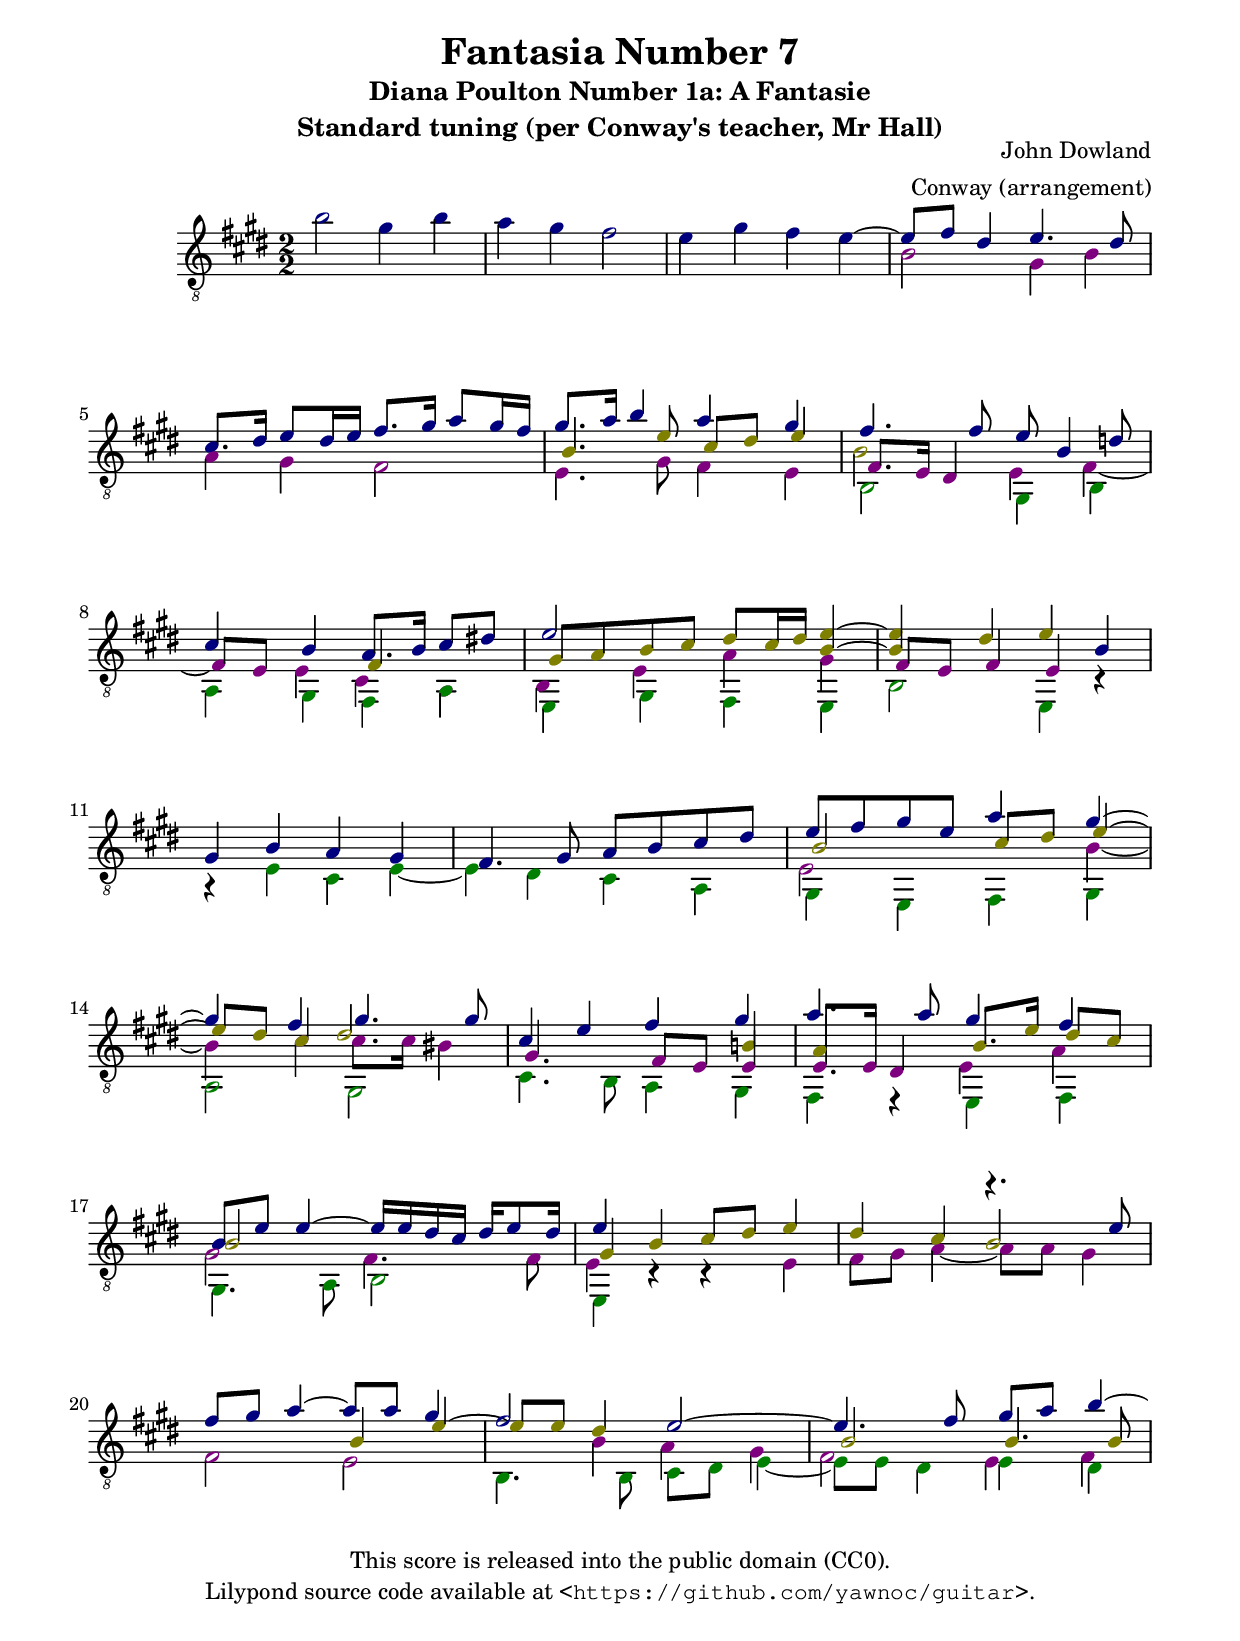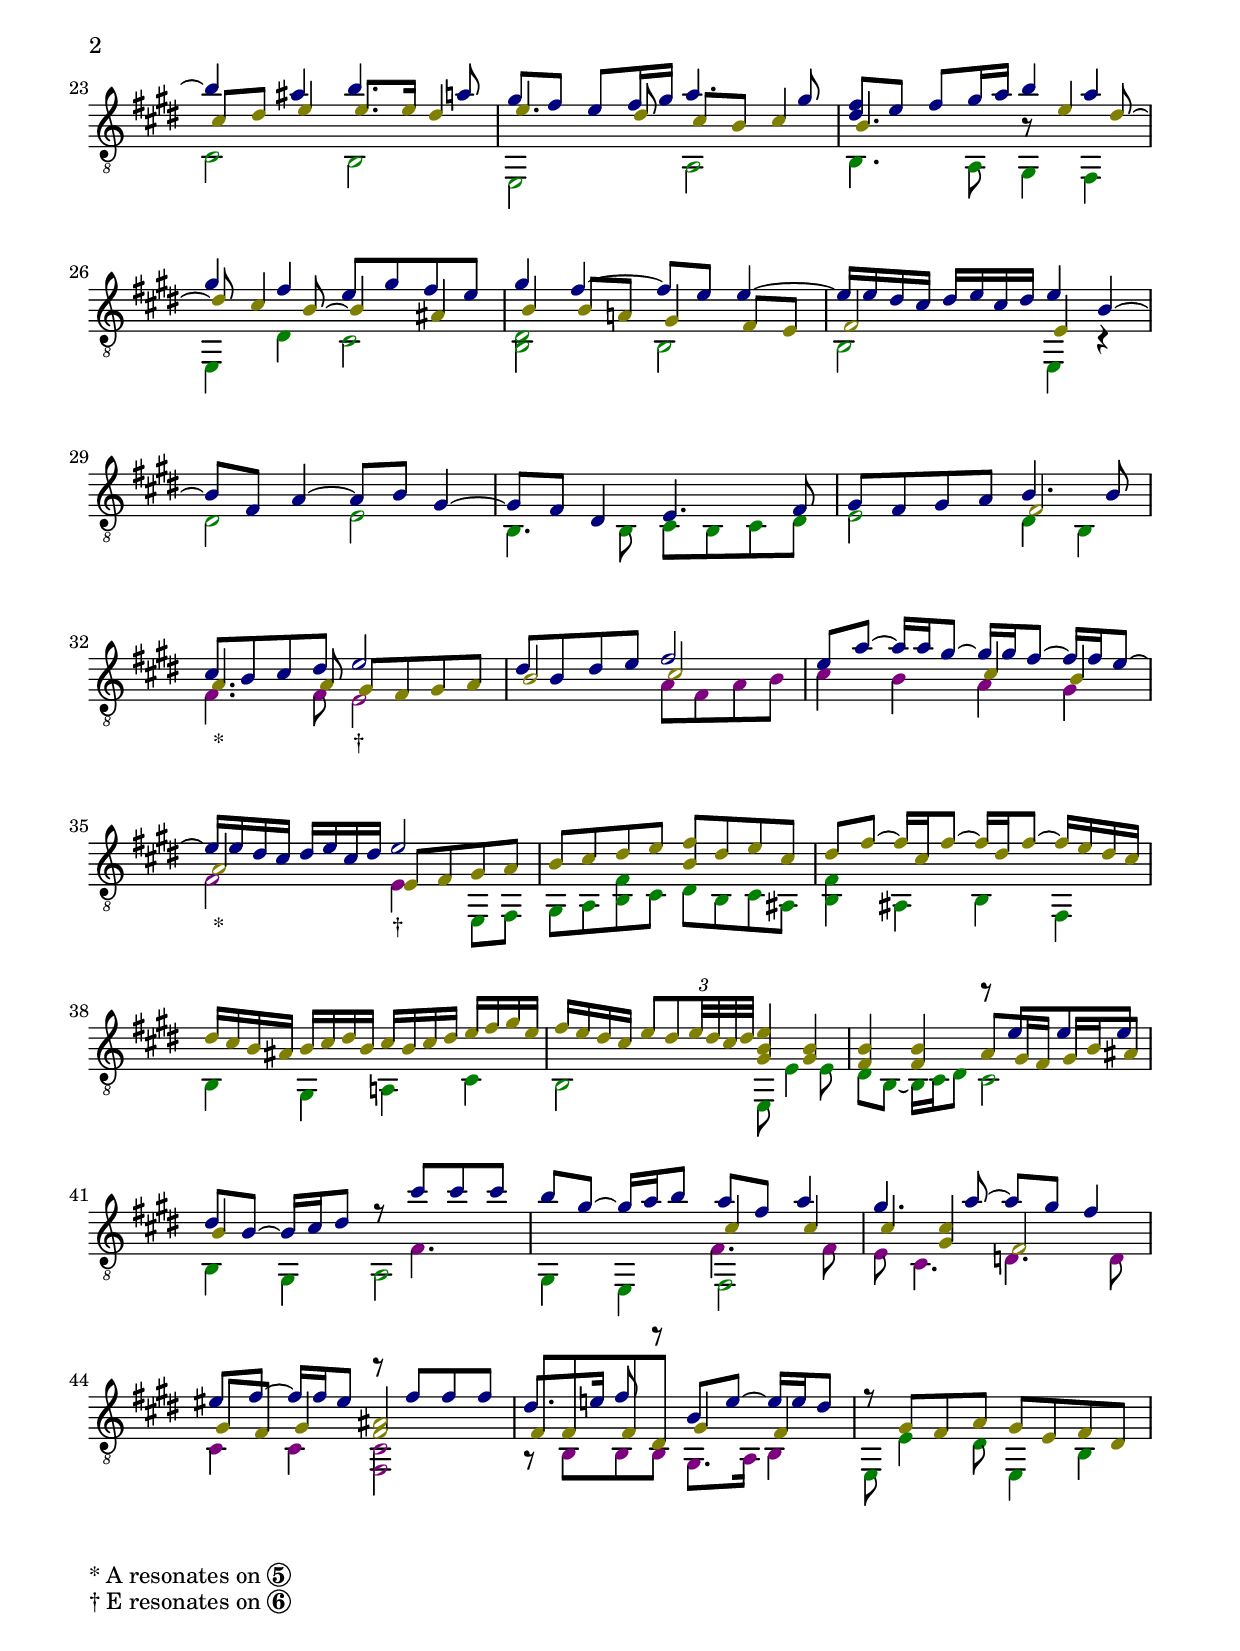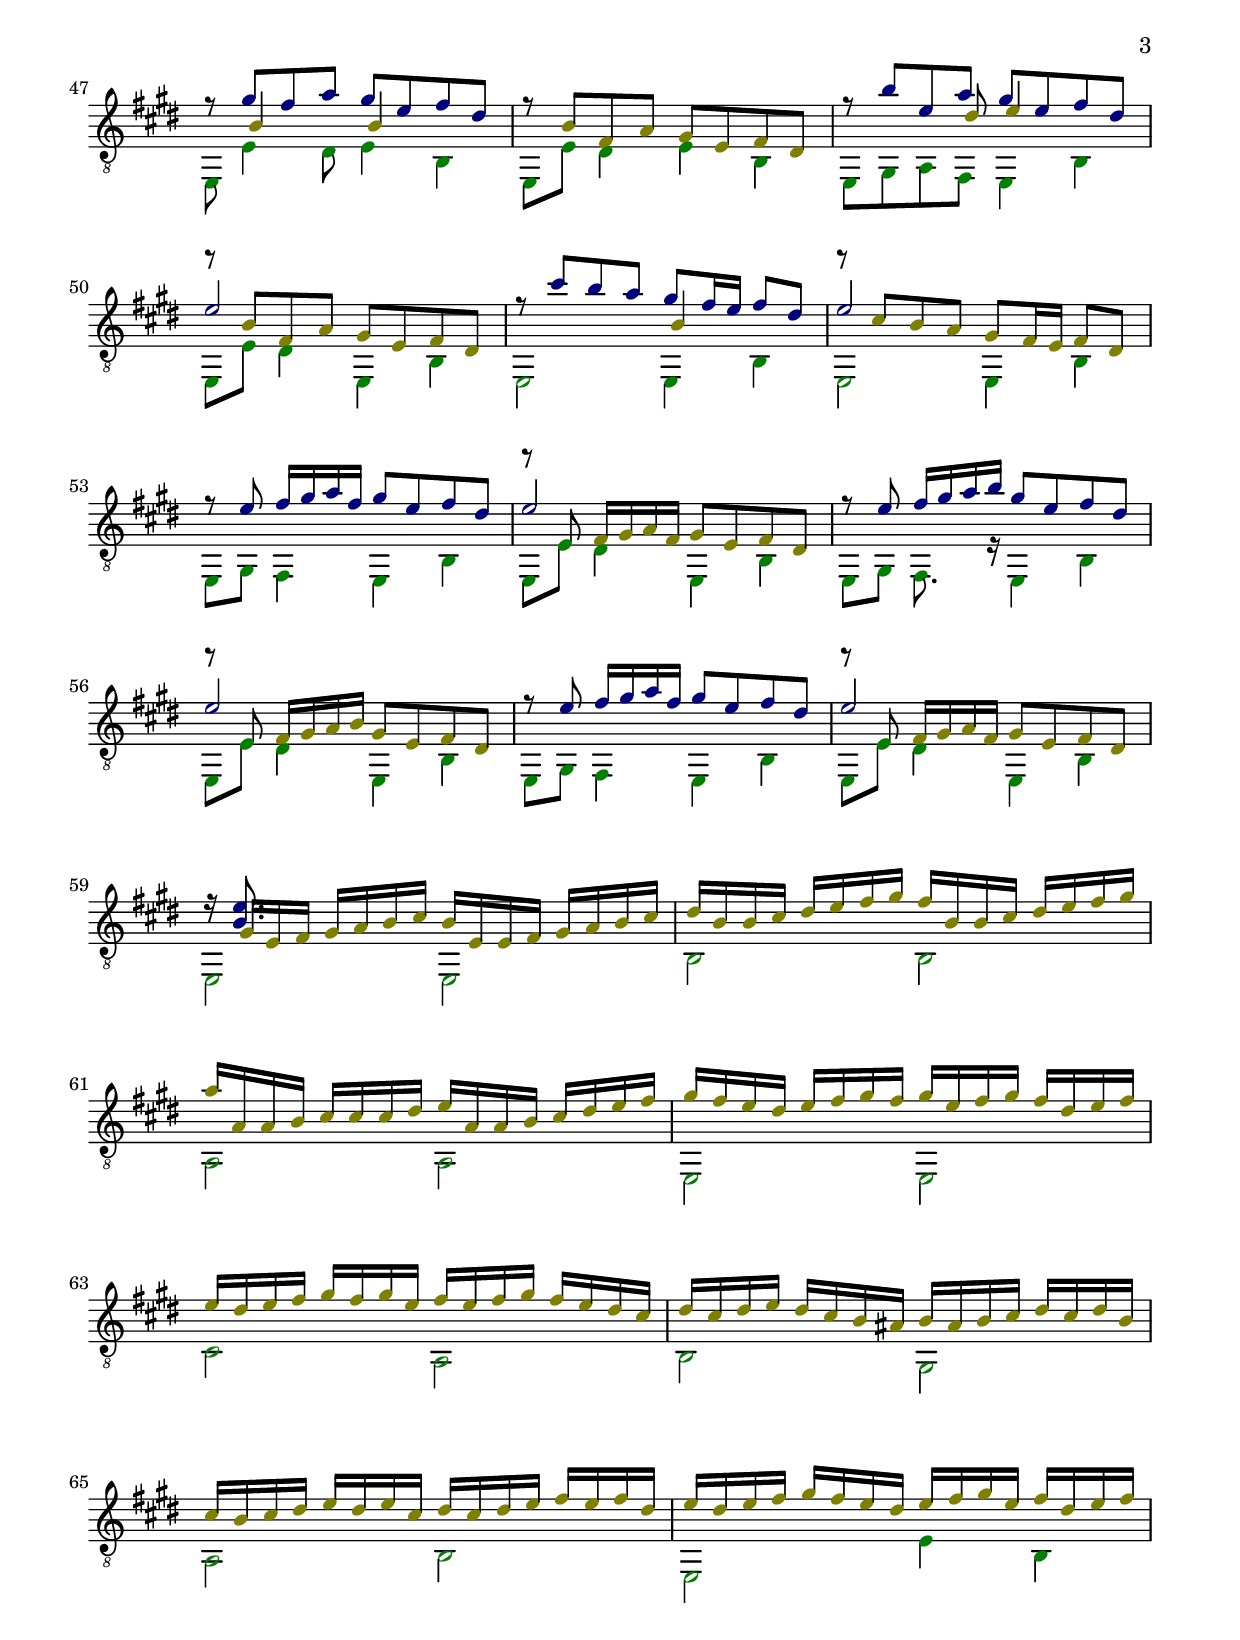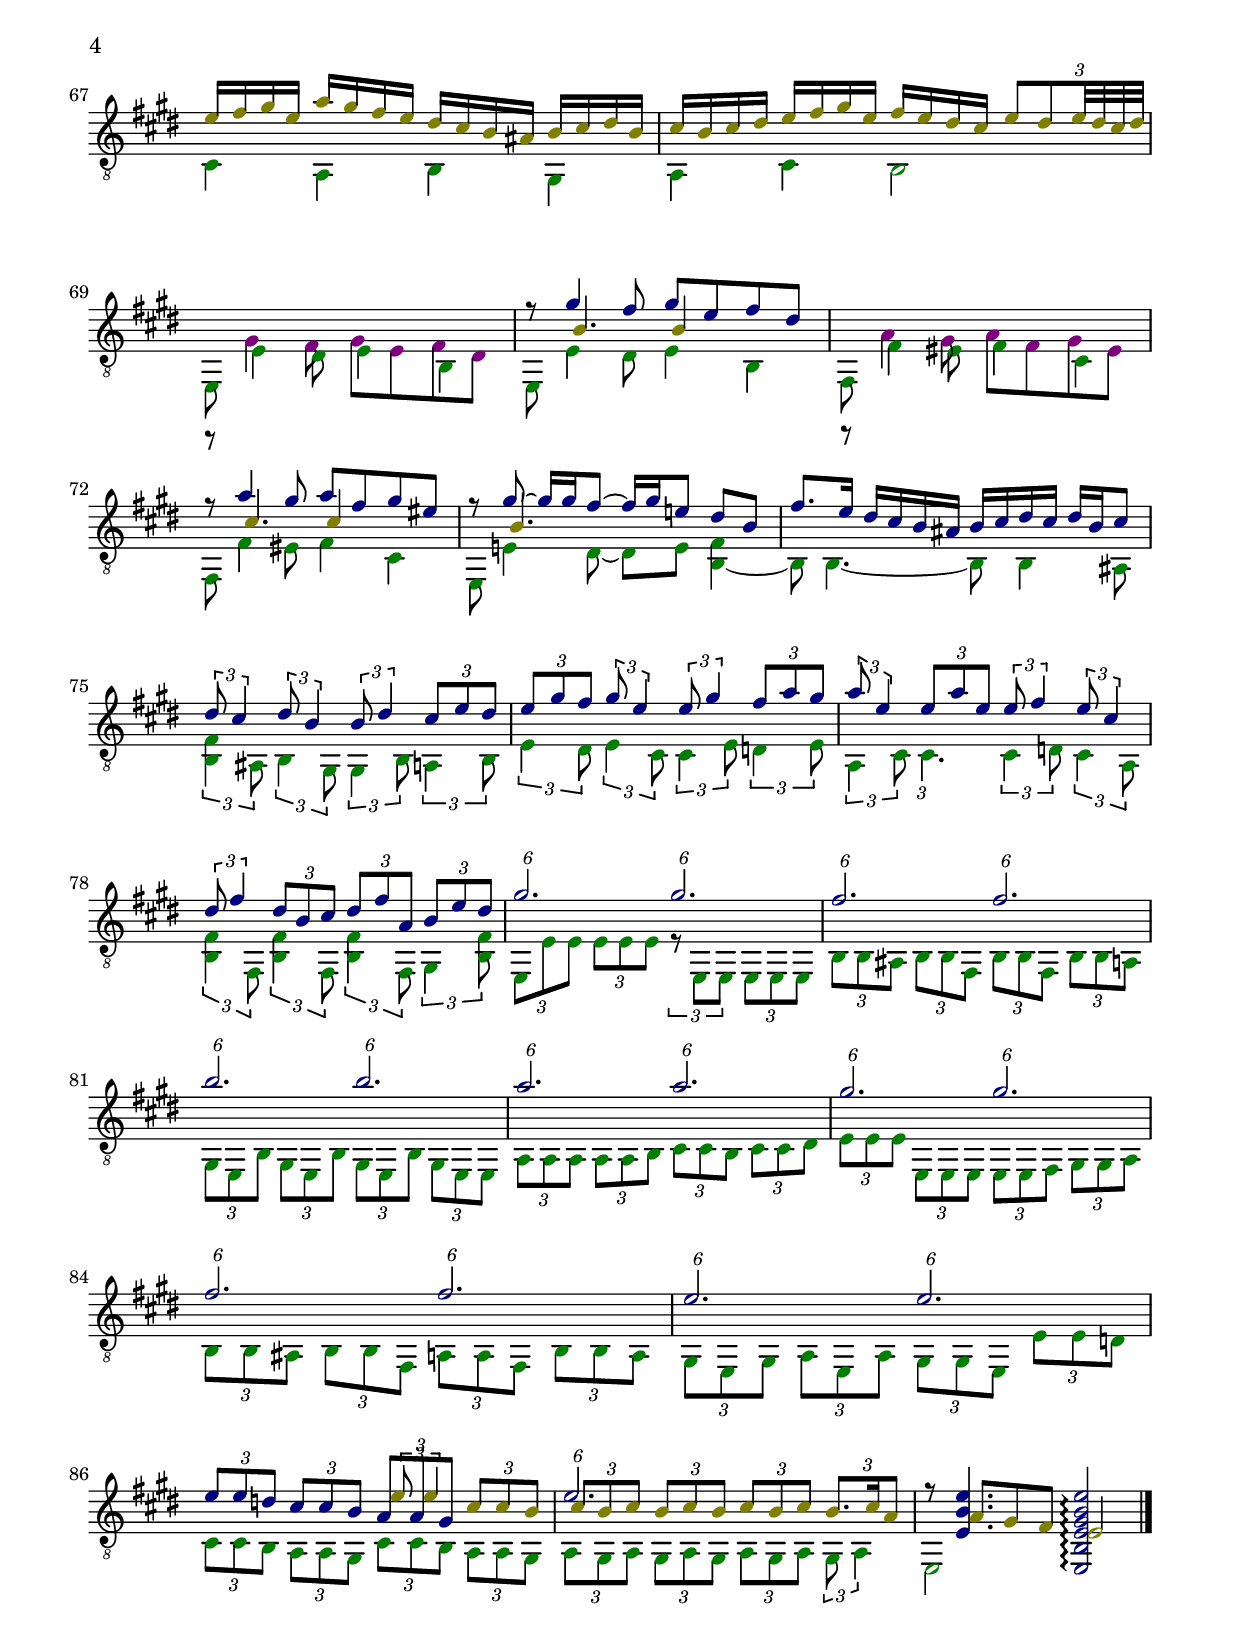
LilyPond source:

\version "2.18.2"


%%%%%%%%%%%%%%%%%%%%%%%%%%%%%%%%%%%%%%%%%%%%%%%%%%%%%%%%%%%%%%%%
% General
%%%%%%%%%%%%%%%%%%%%%%%%%%%%%%%%%%%%%%%%%%%%%%%%%%%%%%%%%%%%%%%%

\paper {
  top-margin = 1.5\cm
  left-margin = 1.5\cm
  right-margin = 1.5\cm
  bottom-margin = 1.5\cm
  ragged-last-bottom = ##f
  footnote-separator-markup = \markup { \vspace #1.5 }
}

globalSettings = {
  \accidentalStyle modern
  \compressFullBarRests
  \mergeDifferentlyHeadedOn
  \mergeDifferentlyDottedOn
  \numericTimeSignature
  \pointAndClickOff
  \override TextScript.extra-offset = #'(0 . 0.7)
  \override Score.FootnoteItem.annotation-line = ##f
}

origin-url = "https://github.com/yawnoc/guitar"

\header {
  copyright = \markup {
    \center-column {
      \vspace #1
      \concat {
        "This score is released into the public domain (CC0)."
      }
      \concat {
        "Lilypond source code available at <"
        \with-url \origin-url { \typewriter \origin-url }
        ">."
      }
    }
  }
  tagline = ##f
}

triplet = #(define-music-function
  (parser location music) (ly:music?)
  #{
    \tuplet 3/2 { $music }
  #}
)

tripletDuple = #(define-music-function
  (parser location music) (ly:music?)
  #{
    \tuplet 6/4 { $music }
  #}
)

overrideBeamedStemLengths = #(define-scheme-function
  (parser location lengths) (list?)
  #{
    \override Stem.details.beamed-lengths = $lengths
  #}
)
revertBeamedStemLengths = { \revert Stem.details.beamed-lengths }

overrideBeamVerticalPositions = #(define-scheme-function
  (parser location positions) (pair?)
  #{
    \override Beam.positions = $positions
  #}
)

%%%%%%%%%%%%%%%%%%%%%%%%%%%%%%%%%%%%%%%%%%%%%%%%%%%%%%%%%%%%%%%%
% Semantic bar lines
%%%%%%%%%%%%%%%%%%%%%%%%%%%%%%%%%%%%%%%%%%%%%%%%%%%%%%%%%%%%%%%%

barLineGoto = { \bar "||" }
barLineKeyChange = { \bar "||" }
barLineEnd = { \bar "|." }

%%%%%%%%%%%%%%%%%%%%%%%%%%%%%%%%%%%%%%%%%%%%%%%%%%%%%%%%%%%%%%%%
% Guitar notation
%%%%%%%%%%%%%%%%%%%%%%%%%%%%%%%%%%%%%%%%%%%%%%%%%%%%%%%%%%%%%%%%

stringNumbersAbove = { \set stringNumberOrientations = #'(up) }
stringNumbersBelow = { \set stringNumberOrientations = #'(down) }

fingeringAbove = { \set fingeringOrientations = #'(up) }
fingeringBelow = { \set fingeringOrientations = #'(down) }
fingeringAleft = { \set fingeringOrientations = #'(left) }
fingeringAright = { \set fingeringOrientations = #'(right) }

startGraceMusic = {
  <>(
  \override Fingering.font-size = -6
}
stopGraceMusic = {
  \revert Fingering.font-size
  <>)
}

overrideHorizontalShift = #(define-scheme-function
  (parser location distance) (number?)
  #{
    \override NoteColumn.force-hshift = $distance
  #}
)
revertHorizontalShift = { \revert NoteColumn.force-hshift }

barreSpan = #(define-music-function
  (parser location label offsetPair music)
  (string? (pair? (cons 0 0)) ly:music?)
  (let
    (
      (elements (extract-named-music music '(NoteEvent EventChord)))
    )
    (if
      (pair? elements)
      (let
        (
          (first-element (first elements))
          (last-element (last elements))
        )
        (set!
          (ly:music-property first-element 'articulations)
          (cons
            (make-music 'TextSpanEvent 'span-direction -1)
            (ly:music-property first-element 'articulations)
          )
        )
        (set!
          (ly:music-property last-element 'articulations)
          (cons
            (make-music 'TextSpanEvent 'span-direction 1)
            (ly:music-property last-element 'articulations)
          )
        )
      )
    )
  )
  #{
    \once \override TextSpanner.font-shape = #'upright
    \once \override TextSpanner.style = #'line
    \once \override TextSpanner.extra-offset = #offsetPair
    \once \override TextSpanner.bound-details = #`(
      (left
        (text . ,#{ \markup { \raise #-0.7 { #label \hspace #0.7 }} #})
        (Y . 0)
        (padding . -0.8)
        (attach-dir . -2)
      )
      (right
        (text . ,#{ \markup { \draw-line #'(0 . -1.3) } #}) ;; draw hook
        (Y . 0)
        (padding . -0.5)
        (attach-dir . 2)
      )
    )
    \once \override TextSpanner #'after-line-breaking = #(lambda (grob)
      (let*
        (
          (originalGrob (ly:grob-original grob))
          (splitGrobs (ly:spanner-broken-into originalGrob))
        )
        (if
          (and
            (>= (length splitGrobs) 2)
            (not (eq? (car (last-pair splitGrobs)) grob))
          )
          (begin
            (ly:grob-set-nested-property! grob
              '(bound-details right text)
              #{ \markup { \draw-line #'(0 . 0) } #} ;; suppress draw hook
            )
            (ly:grob-set-property! grob
              'extra-offset
              (cons
                (car offsetPair)
                (+ (cdr offsetPair) 0.7) ;; correction for suppressed hook
              )
            )
            (ly:grob-set-nested-property! grob
              '(bound-details right padding)
              #'-3 ;; increase spanner length
            )
          )
        )
      )
    )
    $music
  #}
)

barre = #(define-scheme-function
  (parser location label) (string?)
  #{
    \markup {
      \center-align {
        \hspace #0.7
        $label
      }
    }
  #}
)

nudgeNextBarre = #(define-scheme-function
  (parser location distance) (number?)
  #{
    \once \override TextScript.X-offset = $distance
  #}
)

position = #(define-scheme-function
  (parser location label) (string?)
  #{
    \markup {
      \center-align {
        \hspace #0.5
        $label
      }
    }
  #}
)

#(define-markup-command
  (markupString layout properties stringNumber) (markup?)
  (interpret-markup layout properties
    #{
      \markup \circle { \bold #stringNumber }
    #}
  )
)

#(define-markup-command
  (resonatesOn layout properties note stringNumber) (markup? markup?)
  (interpret-markup layout properties
    #{
      \markup { #note "resonates on" \markupString #stringNumber }
    #}
  )
)

%%%%%%%%%%%%%%%%%%%%%%%%%%%%%%%%%%%%%%%%%%%%%%%%%%%%%%%%%%%%%%%%
% Goto statements
%%%%%%%%%%%%%%%%%%%%%%%%%%%%%%%%%%%%%%%%%%%%%%%%%%%%%%%%%%%%%%%%

overrideGotoVisibility = {
  \once \override Score.RehearsalMark #'break-visibility = #'#(#t #t #f)
}

makeGotoMark = #(define-scheme-function
  (parser location label) (string?)
  #{
    \mark \markup { \small \italic $label }
  #}
)

simultaneousMarkSeparator = {
  \cadenzaOn
    s1073741824 % stupid, but works
  \cadenzaOff
}

coda = {
  \overrideGotoVisibility
  \mark \markup { \musicglyph #"scripts.coda" }
}

fine = {
  \overrideGotoVisibility
  \makeGotoMark Fine
}

dcAlCoda = {
  \overrideGotoVisibility
  \makeGotoMark "D.C. al Coda"
}

dcAlFine = {
  \overrideGotoVisibility
  \makeGotoMark "D.C. al Fine"
}

toCoda = {
  \overrideGotoVisibility
  \makeGotoMark "to Coda"
}



\header {
  title = "Fantasia Number 7"
  subtitle = \markup {
    \center-column {
      "Diana Poulton Number 1a: A Fantasie"
      "Standard tuning (per Conway's teacher, Mr Hall)"
    }
  }
  composer = "John Dowland"
  arranger = "Conway (arrangement)"
}


initialSignatures = {
  \clef "treble_8"
  \key e \major
  \time 2/2
  \set Timing.beamExceptions = #'()
  \set Timing.baseMoment = #(ly:make-moment 1/4)
  \set Timing.beatStructure = #'(1 1 1 1)
  \set Timing.beamExceptions = #'(
    (
      end
        .
      (
        ((1 . 8) . (4 4)) ;; quavers by fours
        ((1 . 12) . (3 3 3 3)) ;; anything shorter by beat
      )
    )
  )
}


highVoiceMusic = {
  
  \override NoteHead.color = #darkblue
  
  % Main theme high
  \barNumberCheck #1
  \relative c'' {
    \stemDown
    b2 gis4 b |
    a gis fis2 |
    e4 gis fis e~ |
    \stemUp
    e8 fis dis4 e4. dis8 |
    cis8. dis16 e8 dis16 e fis8. gis16 a8 gis16 fis |
    gis8. a16 b4 a gis |
    fis4. fis8 e8 b4 d8 |
    cis4 b a8. b16 cis8 dis |
    e2 s2 |
    s2 s4
  }
  
  % Main theme low
  \barNumberCheck #10
  \relative c' {
    b4 |
    gis b a gis |
    fis4. gis8 a b cis dis |
    e fis gis e a4 gis~ |
    gis
      \shiftOn
        \once \overrideHorizontalShift #-0.5
        fis
      \shiftOff
      \once \overrideHorizontalShift #0.5 gis4. gis8 |
    cis,4 e fis gis |
    a4. a8 gis4 fis |
    b,8 e e4~ e16 e dis cis dis16 e8 dis16 |
    e4
  }
  
  % Tee-tee taa high
  \barNumberCheck #18
  \relative c' {
    s4 s2 |
    s2 r4. e8 |
    fis8 gis a4~ a8 a gis4 |
    fis2 e2~ |
    e4. fis8 gis8 a b4~ |
    b ais b4. a8 |
    gis8 fis e8 fis16 gis a4. gis8 |
    <fis dis>8 e fis8 gis16 a b4 a |
    gis fis e8 gis fis e |
    gis4 fis~ fis8 e e4~ |
    e16 e dis cis dis e cis dis e4
  }
  
  % Tee-tee taa low
  \barNumberCheck #28
  \relative c' {
    b4~ |
    b8 fis a4~ a8 b gis4~ |
    gis8 fis dis4 e4. fis8 |
    gis fis gis a b4. b8 |
    cis b cis dis e2 |
    dis8 b dis e fis2 |
    e8 a~ a16 a gis8~ gis16 gis fis8~ fis16 fis e8~ |
    e16 e dis cis dis e cis dis e2 |
  }
  
  % Ascending scale
  \barNumberCheck #36
  {
    s1 * 3 |
    s2
  }
  
  % Tee-tee-tee
  \barNumberCheck #39
  \relative c' {
    s2 |
    s2 r8 e e e |
    dis b~ b16 cis dis8 r8 cis' cis cis |
    b8 gis~ gis16 a b8 a8 fis a4 |
    gis4. a8~ a gis fis4 |
    eis8 fis~ fis16 fis eis8 r8 fis fis fis |
    dis8. e16 fis8 r b,8 e~ e16 e dis8 |
  }
  
  % Majestic theme
  \barNumberCheck #46
  \relative c'' {
    s1 |
    r8 gis fis a gis e fis dis |
    s1 |
    r8 b' e, a gis e fis dis |
    e2 s2 |
    r8 cis' b a gis8 fis16 e fis8 dis |
    e2 s2 |
    r8 e fis16 gis a fis gis8 e fis dis |
    e2 s2 |
    r8 e fis16 gis a b gis8 e fis dis |
    e2 s2 |
    r8 e fis16 gis a fis gis8 e fis dis |
    e2 s2 |
  }
  
  % Scale runs
  \barNumberCheck #59
  \relative c' {
    r16 <e b>8. s4 s2 |
    s1 * 9 |
  }
  
  % Majestic interlude
  \barNumberCheck #69
  \relative c'' {
    s1 |
    r8 gis4 fis8 gis e fis dis |
    s1 |
    r8 a'4 gis8 a fis gis eis |
    r8 gis~ gis16 gis fis8~ fis16 gis e8 dis b |
    fis'8. e16 dis cis b ais
      b16 cis dis cis dis b cis8 |
  }
  
  % Triple runs
  \barNumberCheck #75
  \relative c' {
    \triplet { dis8 cis4 } \triplet { dis8 b4 }
      \triplet { b8 dis4 } \triplet { cis8 e dis } |
    \triplet { e8 gis fis } \triplet { gis8 e4 }
      \triplet { e8 gis4 } \triplet { fis8 a gis } |
    \triplet { a8 e4 } \triplet { e8 a e }
      \triplet { e8 fis4 } \triplet { e8 cis4 } |
    \triplet { dis8 fis4 } \triplet { dis8 b cis }
      \triplet { dis8 fis a, } \triplet { b e dis } |
    \tripletDuple { gis2. } \tripletDuple { gis } |
    \tripletDuple { fis } \tripletDuple { fis } |
    \tripletDuple { b } \tripletDuple { b } |
    \tripletDuple { a } \tripletDuple { a } |
    \tripletDuple { gis } \tripletDuple { gis } |
    \tripletDuple { fis } \tripletDuple { fis } |
    \tripletDuple { e } \tripletDuple { e } |
    \triplet { e8 e d } \triplet { cis cis b }
      \triplet { a a gis } s4 |
    \tripletDuple { e'2. } s2 |
  }
  
  % Finishing chords
  \barNumberCheck #88
  \relative c {
    r8 <e b' e>4.
      <e, b' e gis b e>2 \arpeggio
      \barLineEnd
  }
  
}


lowVoiceMusic = {
  
  \override NoteHead.color = #darkgreen
  
  % Main theme high
  \barNumberCheck #1
  \relative c {
    s1 * 6 |
    b2 gis4 b |
    a gis fis a |
    e gis fis e |
    b'2 e,4
  }
  
  % Main theme low
  \barNumberCheck #10
  \relative c {
    r4 |
    r4 e cis e~ |
    e dis cis a |
    gis e fis gis |
    a2 gis |
    cis4. b8 a4 gis |
    fis r e fis |
    gis4. a8 b2 |
    e,4
  }
  
  % Tee-tee taa high
  \barNumberCheck #18
  \relative c {
    s4 s4 s4 |
    s1 * 2 |
    b4. b8 cis8 dis e4~ |
    e8 e dis4 e4 dis |
    cis2 b |
    e, a |
    b4. a8 gis4 fis |
    e dis' cis2 |
    <b dis> b |
    b e,4
  }
  
  % Tee-tee taa low
  \barNumberCheck #28
  \relative c {
    r4 |
    dis2 e |
    b4. b8 cis b cis dis |
    e2 dis4 b |
    s1 * 3 |
    s2
  }
  
  % Ascending scale
  \barNumberCheck #35
  \relative c, {
    s4 e8 fis |
    gis a <b fis'> cis dis b cis ais |
    <b fis'>4 ais b fis |
    b gis a cis |
    b2
  }
  
  % Tee-tee-tee
  \barNumberCheck #39
  \relative c, {
    e8 e'4 e8 |
    dis8 b~ b16 cis dis8 cis2 |
    b4 gis a2 |
    gis4 e fis2 |
    s1 * 3 |
  }
  
  % Majestic theme
  \barNumberCheck #46
  \relative c, {
    e8 e'4 dis8 e,4 b' |
    e,8 e'4 dis8 e4 b |
    e,8 e' dis4 e b |
    e,8 gis a fis e4 b' |
    e,8 e' dis4 e, b' |
    e,2 e4 b' |
    e,2 e4 b' |
    e,8 gis fis4 e b' |
    e,8 e' dis4 e, b' |
    e,8[ gis] fis8. r16 e4 b' |
    e,8 e' dis4 e, b' |
    e,8 gis fis4 e b' |
    e,8 e' dis4 e, b' |
  }
  
  % Scale runs
  \barNumberCheck #59
  \relative c, {
    e2 e |
    b' b |
    a a |
    e e |
    cis' a |
    b gis |
    a b |
    e, e'4 b |
    cis a b gis |
    a cis b2 |
  }
  
  % Majestic interlude
  \barNumberCheck #69
  \relative c, {
    e8 e'4 dis8 e4 b |
    e,8 e'4 dis8 e4 b |
    fis8 fis'4 eis8 fis4 cis |
    fis,8 fis'4 eis8 fis4 cis |
    e,8 e'4 dis8~ dis e <b~ fis'>4 |
    b8 b4.~ b8 b4 ais8 |
  }
  
  % Triple runs
  \barNumberCheck #75
  \relative c {
    \triplet { <b fis'>4 ais8 } \triplet { b4 gis8 }
      \triplet { gis4 b8 } \triplet { a4 b8 } |
    \triplet { e4 dis8 } \triplet { e4 cis8 }
      \triplet { cis4 e8 } \triplet { d4 e8 } |
    \triplet { a,4 cis8 } \triplet { cis4. }
      \triplet { cis4 d8 } \triplet { cis4 a8 } |
    \triplet { <b fis'>4 fis8 } \triplet { <b fis'>4 fis8 }
      \triplet { <b fis'>4 fis8 } \triplet { gis4 <b fis'>8 } |
    \triplet { e,8 e' e } \triplet { e e e }
      \triplet { r e, e } \triplet { e e e } |
    \triplet { b' b ais } \triplet { b b fis }
      \triplet { b b fis } \triplet { b b a } |
    \triplet { gis e b' } \triplet { gis e b' }
      \triplet { gis e b' } \triplet { gis e e } |
    \triplet { a a a } \triplet { a a b }
      \triplet { cis cis b } \triplet { cis cis dis } |
    \triplet { e e e } \triplet { e, e e }
      \triplet { e e fis } \triplet { gis gis a } |
    \triplet { b b ais } \triplet { b b fis }
      \triplet { a a fis } \triplet { b b a } |
    \triplet { gis e gis } \triplet { a e a }
      \triplet { gis gis e } \triplet { e' e d } |
    \triplet { cis cis b } \triplet { a a gis }
      \triplet { cis cis b } \triplet { a a gis } |
    \triplet { a gis a } \triplet { gis a gis }
      \triplet { a gis a } \triplet { gis8 a4 } |
  }
  
  % Finishing chords
  \barNumberCheck #88
  \relative c, {
    e2 s2 |
  }
  
}


upperMiddleVoiceMusic = {
  
  \override NoteHead.color = #darkyellow
  
  % Main theme high
  \barNumberCheck #1
  \relative c' {
    s1 * 5 |
    b4. e8 cis8 dis e4 |
    \stemDown
    b2 s2 |
    \stemUp
    s2 fis4 s4 |
    gis8 a b cis dis8 cis16 \shiftOff dis <e~ b~>4 |
    <e b> dis e
    \shiftOn
  }
  
  % Main theme low
  \barNumberCheck #10
  \relative c' {
    s4 |
    s1 * 2 |
    b2 cis8 dis e4~ |
    e8 dis
      \shiftOff cis4 \shiftOn
      \once \overrideHorizontalShift #-0.75 dis2 |
    s2 s4 b4 |
    a4 s4 b8. e16 dis8 cis |
    b2 s2 |
    gis4
  }
  
  % Tee-tee taa high
  \barNumberCheck #18
  \relative c' {
    b4 cis8 dis e4 |
    dis4 cis b2 |
    s2 b4 e~ |
    e8 e dis4 s2 |
    b2 b4. b8 |
    cis8 dis e4 e8. e16 dis4 |
    e4. dis8 cis8 b cis4 |
    b4. s8 b8\rest e4 dis8~ |
    dis8 cis4 b8~ b4 ais |
    b4 b8 a gis4 fis8 e |
    fis2 e4
  }
  
  % Tee-tee taa low
  \barNumberCheck #28
  \relative c {
    s4 |
    s1 * 2 |
    s2 fis2 |
    \footnote "*" #'(0 . -4) \markup { "*" \resonatesOn A 5 }
    a4. a8 gis fis gis a |
    b2 cis |
    s2 cis4 b |
    \footnote "*" #'(0 . -4) \markup { }
    a2
  }
  
  % Ascending scale
  \barNumberCheck #35
  \relative c {
    e8 fis gis a |
    b cis dis e <fis b,> dis e cis |
    dis fis~ fis16 cis fis8~ fis16 dis fis8~ fis16 e dis cis |
    dis cis b ais b cis dis b cis b cis dis e fis gis e |
    fis e dis cis \triplet { e8 dis e32 dis cis dis } <e b gis>4
  }
  
  % Tee-tee-tee
  \barNumberCheck #39
  \relative c' {
    <b gis>4 |
    <b fis> <b fis> a8 gis16 fis gis16 b ais8 |
    b4 s4 s2 |
    s2 cis4 cis |
    cis <cis gis> fis,2 |
    gis8 fis gis4 <ais fis>2 |
    fis8 fis fis dis gis4 fis |
  }
  
  % Majestic theme
  \barNumberCheck #46
  \relative c' {
    r8 gis fis a gis e fis dis |
    s8 b'4 s8 b4 s4 |
    r8 b8 fis a gis e fis dis |
    s4. dis'8 e4 s4 |
    r8 b8 fis a gis e fis dis |
    s2 b'4 s4 |
    r8 cis b a gis8 fis16 e fis8 dis |
    s1 |
    r8 e fis16 gis a fis gis8 e fis dis |
    s1 |
    r8 e fis16 gis a b gis8 e fis dis |
    s1 |
    r8 e fis16 gis a fis gis8 e fis dis |
  }
  
  % Scale runs
  \barNumberCheck #59
  \relative c' {
    s16 gis e fis gis a b cis
      b e, e fis gis a b cis |
    dis b b cis dis e fis gis
      fis b, b cis dis e fis gis |
    a a, a b cis cis cis dis
      e a, a b cis dis e fis |
    gis fis e dis e fis gis fis
      gis e fis gis fis dis e fis |
    e dis e fis gis fis gis e
      fis e fis gis fis e dis cis |
    dis cis dis e dis cis b ais
      b ais b cis dis cis dis b |
    cis b cis dis e dis e cis
      dis cis dis e fis e fis dis |
    e dis e fis gis fis e dis
      e fis gis e
      fis dis e fis |
    e fis gis e
      a gis fis e
      dis cis b ais
      b cis dis b |
    cis b cis dis
      e fis gis e
      fis e dis cis
      \triplet { e8 dis e32 dis cis dis } |
  }
  
  % Majestic interlude
  \barNumberCheck #69
  \relative c' {
    s1 |
    s8 b4. b4 s4 |
    s1 |
    s8 cis4. cis4 s4 |
    s8 b4. s2 |
    s1 |
  }
  
  % Triple runs
  \barNumberCheck #75
  \relative c' {
    s1 * 11 |
    s2 \triplet { e8 e4 } \triplet { cis8 cis b } |
    \triplet { cis b cis } \triplet { b cis b }
      \triplet { cis b cis } \triplet { b8. cis16 a8 } |
  }
  
  % Finishing chords
  \barNumberCheck #88
  \relative c' {
    s8 a gis fis e2 |
  }
  
}


lowerMiddleVoiceMusic = {
  
  \override NoteHead.color = #darkmagenta
  
  % Main theme high
  \barNumberCheck #1
  \relative c' {
    s1 * 3 |
    b2 gis4 b |
    a gis fis2 |
    e4. gis8 fis4 e |
    \stemUp
    \overrideBeamedStemLengths #'(1)
    fis8. e16 dis4 \stemDown e4 fis~ |
    \stemUp
    fis8 e \stemDown e4 cis4 \once \overrideHorizontalShift #0 a |
    b e \overrideHorizontalShift #0 a gis |
    \revertHorizontalShift
    \stemUp
    fis8 e fis4 e
    \stemDown
  }
  
  % Main theme low
  \barNumberCheck #10
  \relative c {
    s4 |
    s1 * 2 |
    e2 s4 \overrideHorizontalShift #0 b'4~ |
    b \revertHorizontalShift
      \shiftOff cis \shiftOn
      \once \overrideHorizontalShift #0.3 cis8. cis16 bis4 |
    \stemUp
    gis4. s8 fis8 e e4 |
    e8. e16 dis4 \stemDown e4 a |
    gis2 fis4. fis8 |
    e4
  }
  
  % Tee-tee taa high
  \barNumberCheck #18
  \relative c {
    r4 r e |
    fis8 gis a4~ a8 a gis4 |
    fis2 e |
    s4 b' a gis |
    fis2 e4 fis |
    s1 * 5 |
    s2 s4
  }
  
  % Tee-tee taa low
  \barNumberCheck #28
  \relative c {
    s4 |
    s1 * 3 |
    fis4. fis8
      \footnote "†" #'(0 . -2.5) \markup { "†" \resonatesOn E 6 }
      e2 |
    s2 a8 fis a b |
    cis4 b a gis |
    fis2
      \footnote "†" #'(0 . -2.5) \markup { }
      e4
  }
  
  % Ascending scale
  \barNumberCheck #35
  {
    s4 |
    s1 * 3 |
    s2
  }
  
  % Tee-tee-tee
  \barNumberCheck #39
  \relative c {
    s2 |
    s1 |
    s2 s8 fis4. |
    s2 fis4. fis8 |
    e8 cis4. d4. d8 |
    cis4 cis <cis fis,>2 |
    r8 b b b gis8. a16 b4 |
  }
  
  % Majestic theme
  \barNumberCheck #46
  {
    s1 * 13 |
  }
  
  % Scale runs
  \barNumberCheck #59
  {
    s1 * 10 |
  }
  
  % Majestic interlude
  \barNumberCheck #69
  \relative c' {
    r8 gis4 fis8 gis e fis dis |
    s1 |
    r8 a'4 gis8 a fis gis eis |
    s1 * 3 |
  }
  
}


allMusic = {
  \new Staff \with {
    midiInstrument = #"acoustic guitar (nylon)"
  }
  \globalSettings
  \initialSignatures
  <<
    << \highVoiceMusic >>
      \\
    << \lowVoiceMusic >>
      \\
    << \upperMiddleVoiceMusic >>
      \\
    << \lowerMiddleVoiceMusic >>
  >>
}


\score {
  \allMusic
}

\score {
  \allMusic
  \midi { }
}
